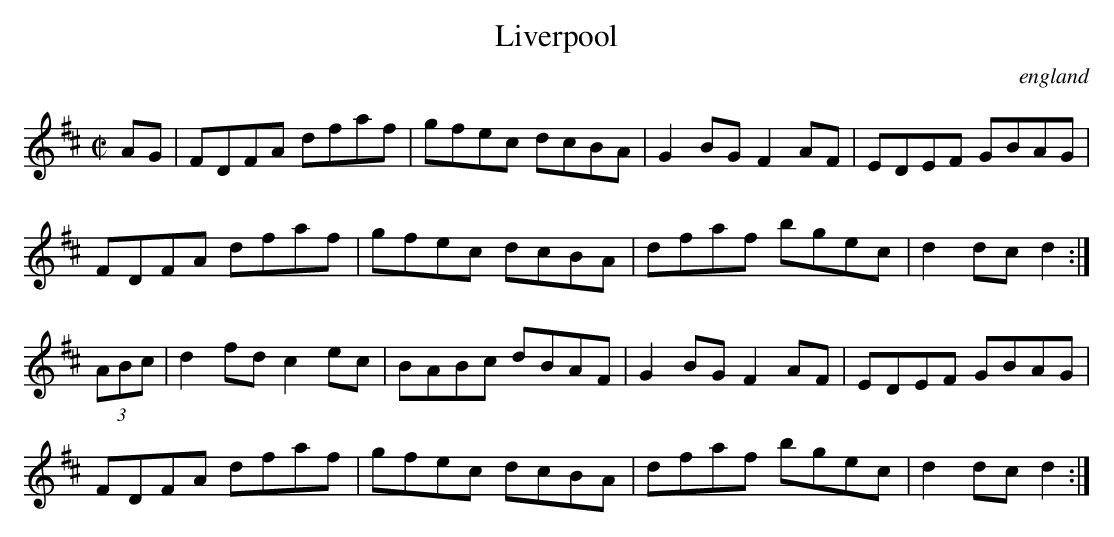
X:1
T:Liverpool
O:england
M:C|
L:1/8
K:D Major
AG|FDFA dfaf|gfec dcBA|G2BG F2AF|EDEF GBAG|
FDFA dfaf|gfec dcBA|dfaf bgec|d2dc d2:|
(3ABc|d2fd c2ec|BABc dBAF|G2BG F2AF|EDEF GBAG|
FDFA dfaf|gfec dcBA|dfaf bgec|d2dc d2:|
